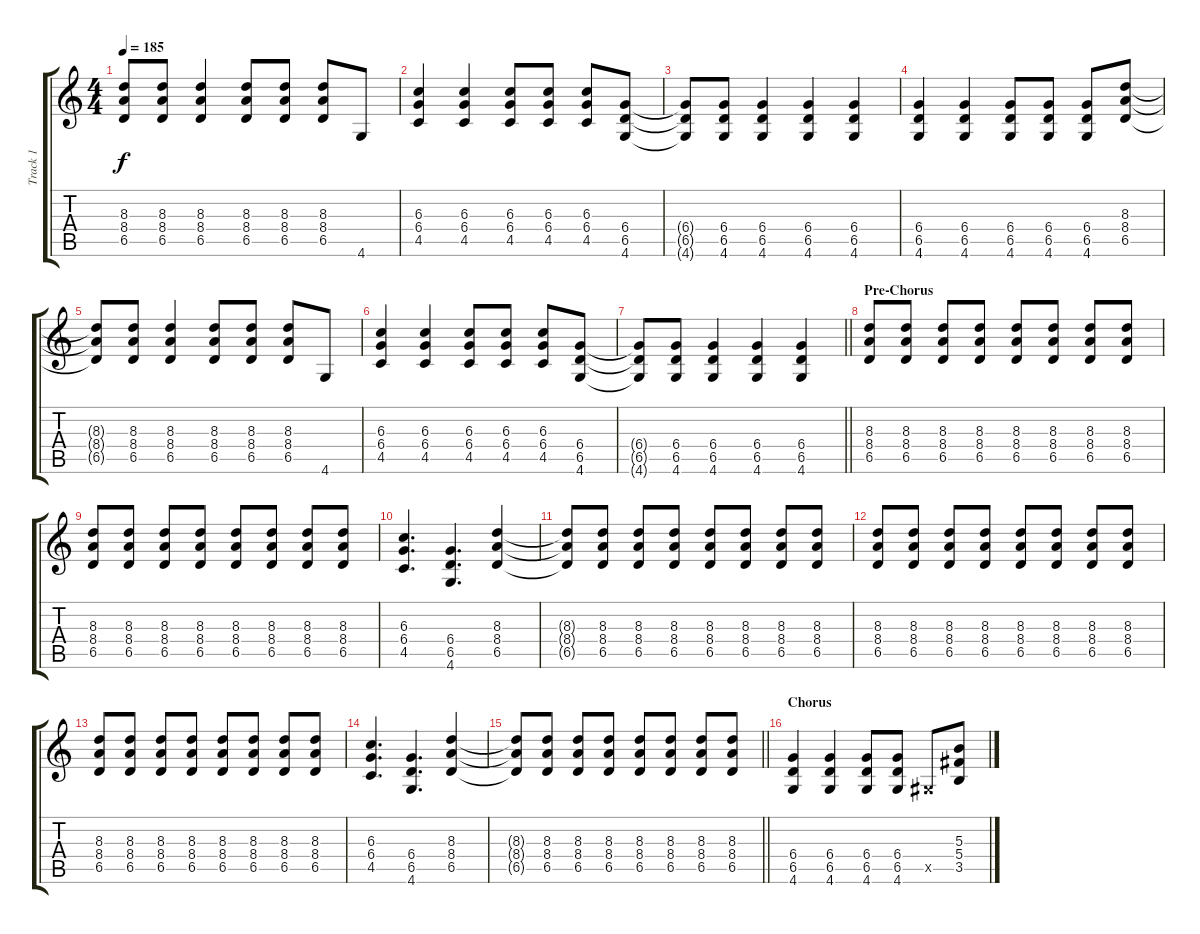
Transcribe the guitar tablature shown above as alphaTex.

\track ("Track 1" "Track 1") {instrument distortionguitar}
\staff {score tabs}
\tuning (Eb4 Bb3 Gb3 Db3 Ab2 Eb2) {hide}
\ts (4 4)
\tempo 185
\clef g2
\ks c
(8.3{t} 8.4{t} 6.5{t}).8{dy f} (8.3 8.4 6.5).8 (8.3 8.4 6.5).4 (8.3 8.4 6.5).8 (8.3 8.4 6.5).8 (8.3 8.4 6.5).8 4.6.8 |
(6.3 6.4 4.5).4 (6.3 6.4 4.5).4 (6.3 6.4 4.5).8 (6.3 6.4 4.5).8 (6.3 6.4 4.5).8 (6.4 6.5 4.6).8 |
(6.4{t} 6.5{t} 4.6{t}).8 (6.4 6.5 4.6).8 (6.4 6.5 4.6).4 (6.4 6.5 4.6).4 (6.4 6.5 4.6).4 |
(6.4 6.5 4.6).4 (6.4 6.5 4.6).4 (6.4 6.5 4.6).8 (6.4 6.5 4.6).8 (6.4 6.5 4.6).8 (8.3 8.4 6.5).8 |
(8.3{t} 8.4{t} 6.5{t}).8 (8.3 8.4 6.5).8 (8.3 8.4 6.5).4 (8.3 8.4 6.5).8 (8.3 8.4 6.5).8 (8.3 8.4 6.5).8 4.6.8 |
(6.3 6.4 4.5).4 (6.3 6.4 4.5).4 (6.3 6.4 4.5).8 (6.3 6.4 4.5).8 (6.3 6.4 4.5).8 (6.4 6.5 4.6).8 |
\barLineRight lightlight
(6.4{t} 6.5{t} 4.6{t}).8 (6.4 6.5 4.6).8 (6.4 6.5 4.6).4 (6.4 6.5 4.6).4 (6.4 6.5 4.6).4 |
\section ("" "Pre-Chorus")
(8.3 8.4 6.5).8 (8.3 8.4 6.5).8 (8.3 8.4 6.5).8 (8.3 8.4 6.5).8 (8.3 8.4 6.5).8 (8.3 8.4 6.5).8 (8.3 8.4 6.5).8 (8.3 8.4 6.5).8 |
(8.3 8.4 6.5).8 (8.3 8.4 6.5).8 (8.3 8.4 6.5).8 (8.3 8.4 6.5).8 (8.3 8.4 6.5).8 (8.3 8.4 6.5).8 (8.3 8.4 6.5).8 (8.3 8.4 6.5).8 |
(6.3 6.4 4.5).4{d} (6.4 6.5 4.6).4{d} (8.3 8.4 6.5).4 |
(8.3{t} 8.4{t} 6.5{t}).8 (8.3 8.4 6.5).8 (8.3 8.4 6.5).8 (8.3 8.4 6.5).8 (8.3 8.4 6.5).8 (8.3 8.4 6.5).8 (8.3 8.4 6.5).8 (8.3 8.4 6.5).8 |
(8.3 8.4 6.5).8 (8.3 8.4 6.5).8 (8.3 8.4 6.5).8 (8.3 8.4 6.5).8 (8.3 8.4 6.5).8 (8.3 8.4 6.5).8 (8.3 8.4 6.5).8 (8.3 8.4 6.5).8 |
(8.3 8.4 6.5).8 (8.3 8.4 6.5).8 (8.3 8.4 6.5).8 (8.3 8.4 6.5).8 (8.3 8.4 6.5).8 (8.3 8.4 6.5).8 (8.3 8.4 6.5).8 (8.3 8.4 6.5).8 |
(6.3 6.4 4.5).4{d} (6.4 6.5 4.6).4{d} (8.3 8.4 6.5).4 |
\barLineRight lightlight
(8.3{t} 8.4{t} 6.5{t}).8 (8.3 8.4 6.5).8 (8.3 8.4 6.5).8 (8.3 8.4 6.5).8 (8.3 8.4 6.5).8 (8.3 8.4 6.5).8 (8.3 8.4 6.5).8 (8.3 8.4 6.5).8 |
\section ("" "Chorus")
(6.4 6.5 4.6).4 (6.4 6.5 4.6).4 (6.4 6.5 4.6).8 (6.4 6.5 4.6).8 0.5{x}.8 (5.3 5.4 3.5).8
